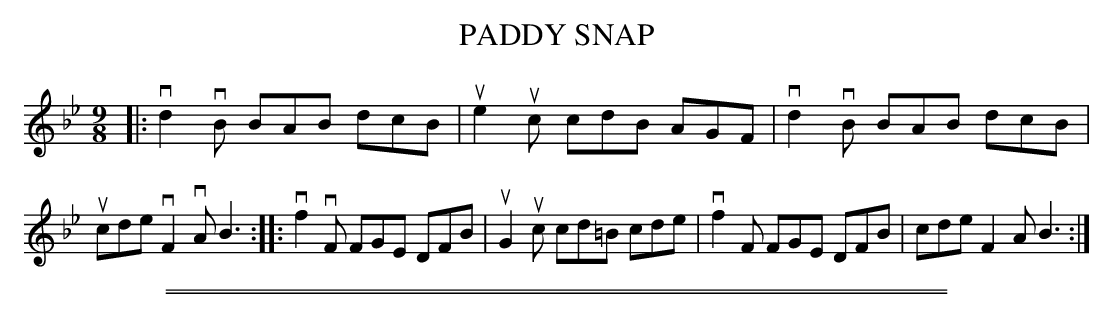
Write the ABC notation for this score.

X:1
T: PADDY SNAP
M: 9/8
L: 1/8
K: Bb
|:\
vd2vB BAB dcB | ue2uc cdB AGF |\
vd2vB BAB dcB | ucde vF2vA B3 ::\
vf2vF FGE DFB | uG2uc cd=B cde |\
vf2F FGE DFB | cde F2A B3 :|
